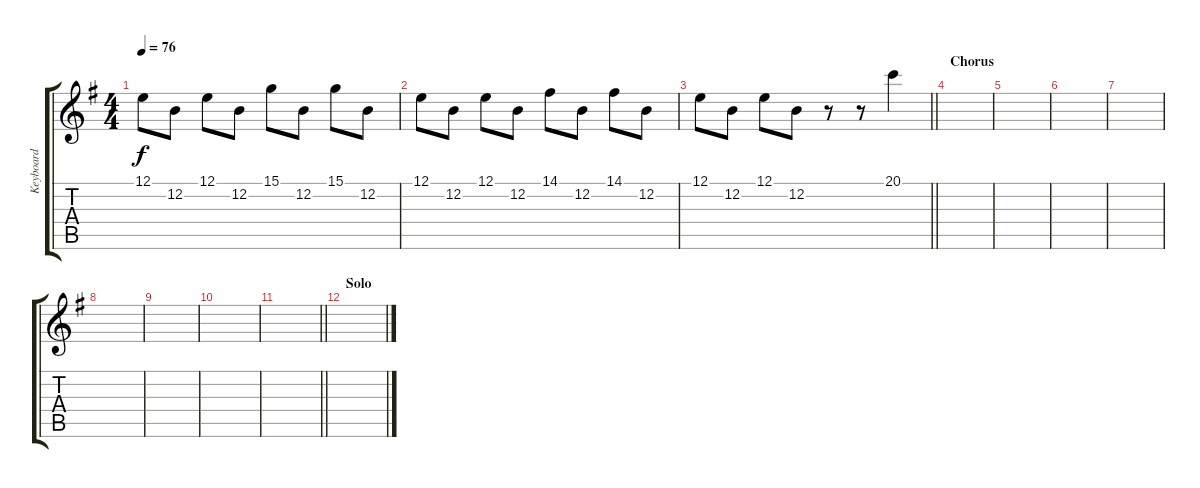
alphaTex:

\track ("Keyboard" "Keyboard") {instrument fx6goblins}
\staff {score tabs}
\tuning (E4 B3 G3 D3 A2 E2) {hide}
\ts (4 4)
\tempo 76
\clef g2
\ks g
12.1.8{dy f} 12.2.8 12.1.8 12.2.8 15.1.8 12.2.8 15.1.8 12.2.8 |
12.1.8 12.2.8 12.1.8 12.2.8 14.1.8 12.2.8 14.1.8 12.2.8 |
\barLineRight lightlight
12.1.8 12.2.8 12.1.8 12.2.8 r.8 r.8 20.1.4{volume 13 instrument recorder} |
\section ("" "Chorus")
|
|
|
|
|
|
|
\barLineRight lightlight
|
\section ("" "Solo")
